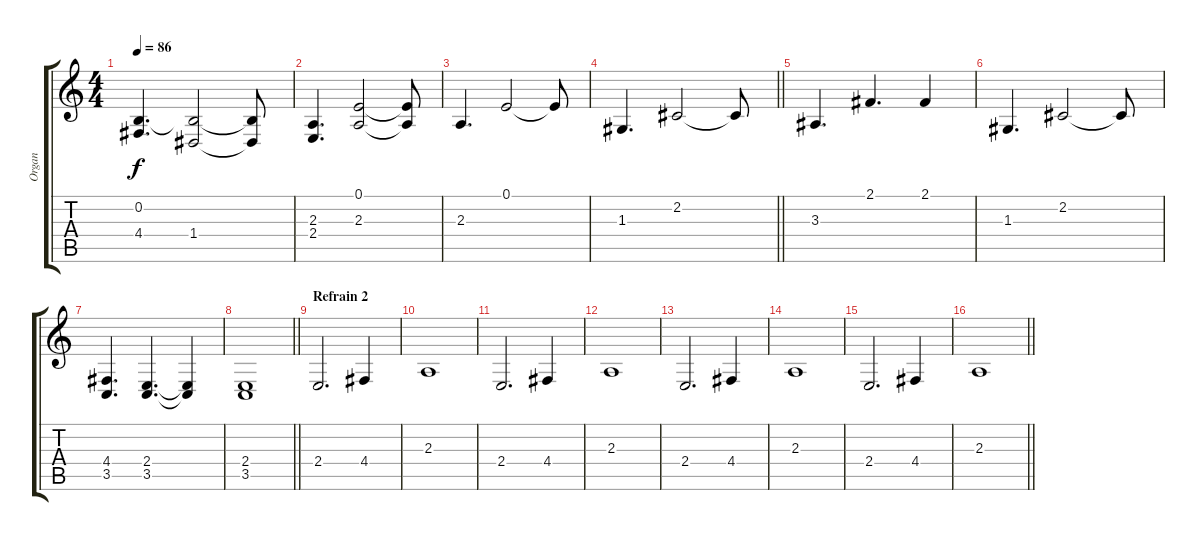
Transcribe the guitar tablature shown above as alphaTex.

\track ("Organ" "Organ") {instrument electricpiano2}
\staff {score tabs}
\tuning (E4 B3 G3 D3 A2 E2) {hide}
\ts (4 4)
\tempo 86
\clef g2
\ks c
(0.2 4.4).4{d dy f} (0.2{t} 1.4).2 (0.2{t} 1.4{t}).8 |
(2.3 2.4).4{d} (0.1 2.3).2 (0.1{t} 2.3{t}).8 |
2.3.4{d} 0.1.2 0.1{t}.8 |
\barLineRight lightlight
1.3.4{d} 2.2.2 2.2{t}.8 |
3.3.4{d} 2.1.4{d} 2.1.4 |
1.3.4{d} 2.2.2 2.2{t}.8 |
(4.4 3.5).4{d} (2.4 3.5).4{d} (2.4{t} 3.5{t}).4 |
\barLineRight lightlight
(2.4 3.5).1 |
\section ("" "Refrain 2")
2.4.2{d} 4.4.4 |
2.3.1 |
2.4.2{d} 4.4.4 |
2.3.1 |
2.4.2{d} 4.4.4 |
2.3.1 |
2.4.2{d} 4.4.4 |
\barLineRight lightlight
2.3.1
